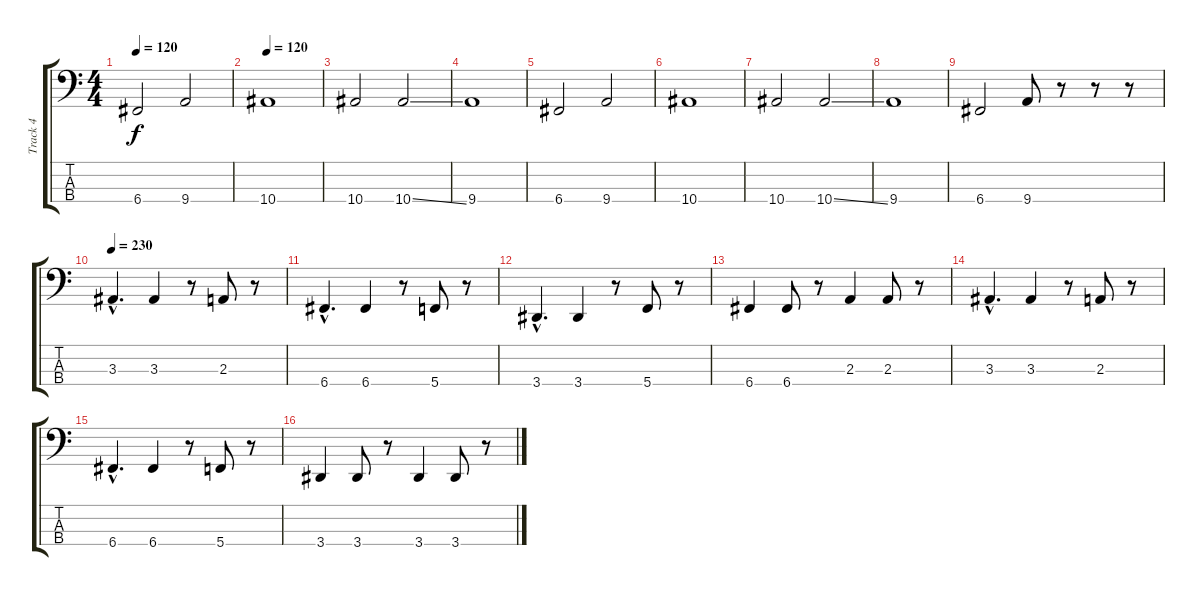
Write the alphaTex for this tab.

\track ("Track 4" "Track 4") {instrument electricbasspick}
\staff {score tabs}
\tuning (F2 C2 G1 C1) {hide}
\ts (4 4)
\tempo 120
\clef f4
\ks c
6.4.2{dy f} 9.4.2 |
\tempo 120
10.4.1 |
10.4.2 10.4{ss}.2 |
9.4.1 |
6.4.2 9.4.2 |
10.4.1 |
10.4.2 10.4{ss}.2 |
9.4.1 |
6.4.2 9.4.8 r.8 r.8 r.8 |
\tempo 230
3.3{hac}.4{d} 3.3.4 r.8 2.3.8 r.8 |
6.4{hac}.4{d} 6.4.4 r.8 5.4.8 r.8 |
3.4{hac}.4{d} 3.4.4 r.8 5.4.8 r.8 |
6.4.4 6.4.8 r.8 2.3.4 2.3.8 r.8 |
3.3{hac}.4{d} 3.3.4 r.8 2.3.8 r.8 |
6.4{hac}.4{d} 6.4.4 r.8 5.4.8 r.8 |
3.4.4 3.4.8 r.8 3.4.4 3.4.8 r.8
